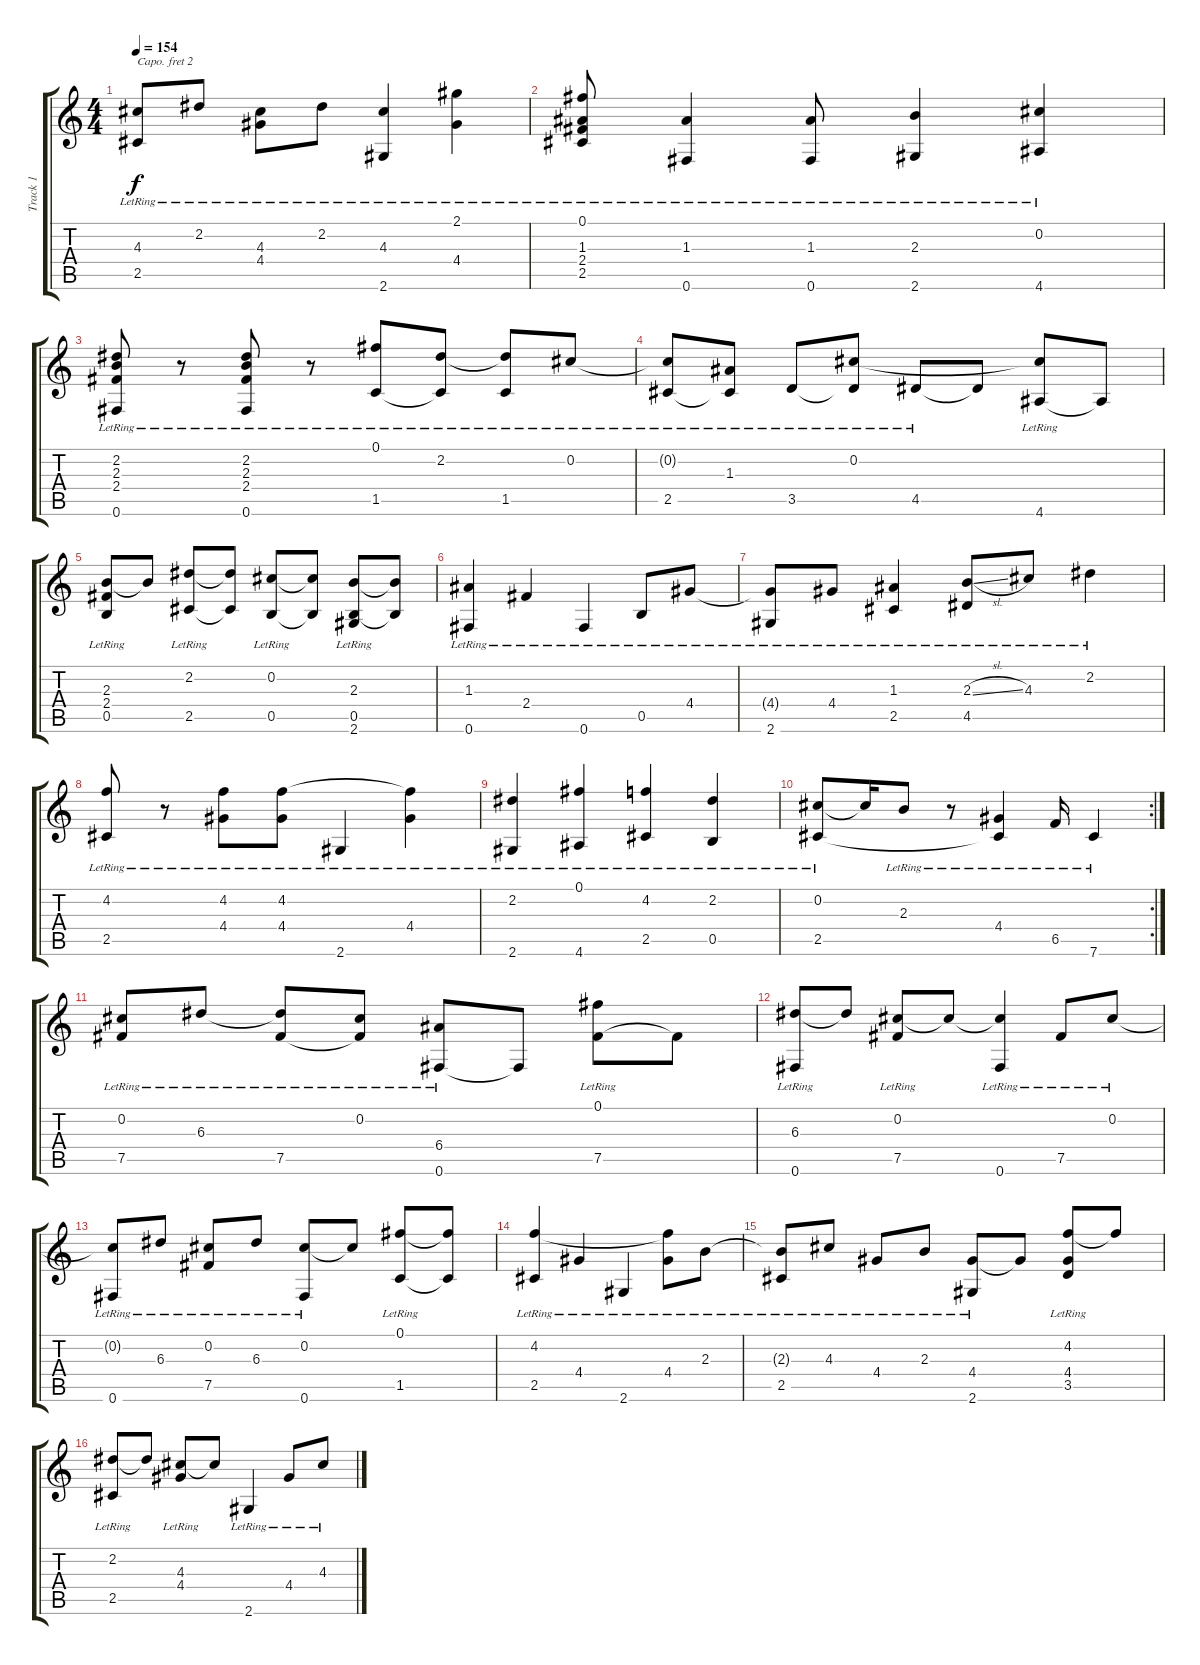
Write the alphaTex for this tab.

\track ("Track 1" "Track 1") {instrument acousticguitarsteel}
\staff {score tabs}
\capo 2
\tuning (E4 B3 G3 D3 A2 E2) {hide}
\ts (4 4)
\tempo 154
\clef g2
\ks c
(4.3{t} 2.5{lr}).8{dy f} 2.2{lr}.8 (4.3{lr} 4.4{lr}).8 2.2{lr}.8 (4.3{lr} 2.6{lr}).4 (2.1{lr} 4.4{lr}).4 |
(0.1{lr} 1.3{lr} 2.4{lr} 2.5{lr}).8 (1.3{lr} 0.6{lr}).4 (1.3{lr} 0.6{lr}).8 (2.3{lr} 2.6{lr}).4 (0.2{lr} 4.6{lr}).4 |
(2.2{lr} 2.3{lr} 2.4{lr} 0.6{lr}).8 r.8 (2.2{lr} 2.3{lr} 2.4{lr} 0.6{lr}).8 r.8 (0.1{lr} 1.5{lr}).8 (2.2{lr} 1.5{t}).8 (2.2{t} 1.5{lr}).8 0.2{lr}.8 |
(0.2{t} 2.5{lr}).8 (1.3{lr} 2.5{t}).8 3.5{lr}.8 (0.2{lr} 3.5{t}).8 4.5{lr}.8 4.5{t}.8 (0.2{t} 4.6{lr}).8 4.6{t}.8 |
(2.3{lr} 2.4{lr} 0.5{lr}).8 2.3{t}.8 (2.2{lr} 2.5{lr}).8 (2.2{t} 2.5{t}).8 (0.2{lr} 0.5{lr}).8 (0.2{t} 0.5{t}).8 (2.3{lr} 0.5{lr} 2.6{lr}).8 (2.3{t} 0.5{t}).8 |
(1.3{lr} 0.6{lr}).4 2.4{lr}.4 0.6{lr}.4 0.5{lr}.8 4.4{lr}.8 |
(4.4{t} 2.6{lr}).8 4.4{lr}.8 (1.3{lr} 2.5{lr}).4 (2.3{sl lr} 4.5{lr}).8 4.3{lr}.8 2.2{lr}.4 |
(4.2{lr} 2.5{lr}).8 r.8 (4.2{lr} 4.4{lr}).8 (4.2{lr} 4.4{lr}).8 2.6{lr}.4 (4.2{t} 4.4{lr}).4 |
(2.2{lr} 2.6{lr}).4 (0.1{lr} 4.6{lr}).4 (4.2{lr} 2.5{lr}).4 (2.2{lr} 0.5{lr}).4 |
\rc 2
(0.2{lr} 2.5{lr}).8 0.2{t}.16 2.3{lr}.8 r.8 (4.4{lr} 2.5{t}).4 6.5{lr}.16 7.6{lr}.4 |
(0.2{lr} 7.5{lr}).8 6.3{lr}.8 (6.3{t} 7.5{lr}).8 (0.2{lr} 7.5{t}).8 (6.4{lr} 0.6{lr}).8 0.6{t}.8 (0.1{lr} 7.5{lr}).8 7.5{t}.8 |
(6.3{lr} 0.6{lr}).8 6.3{t}.8 (0.2{lr} 7.5{lr}).8 0.2{t}.8 (0.2{t} 0.6{lr}).4 7.5{lr}.8 0.2{lr}.8 |
(0.2{t} 0.6{lr}).8 6.3{lr}.8 (0.2{lr} 7.5{lr}).8 6.3{lr}.8 (0.2{lr} 0.6{lr}).8 0.2{t}.8 (0.1{lr} 1.5{lr}).8 (0.1{t} 1.5{t}).8 |
(4.2{lr} 2.5{lr}).4 4.4{lr}.4 2.6{lr}.4 (4.2{t} 4.4{lr}).8 2.3{lr}.8 |
(2.3{t} 2.5{lr}).8 4.3{lr}.8 4.4{lr}.8 2.3{lr}.8 (4.4{lr} 2.6{lr}).8 4.4{t}.8 (4.2{lr} 4.4{lr} 3.5{lr}).8 4.2{t}.8 |
(2.2{lr} 2.5{lr}).8 2.2{t}.8 (4.3{lr} 4.4{lr}).8 4.3{t}.8 2.6{lr}.4 4.4{lr}.8 4.3{lr}.8
